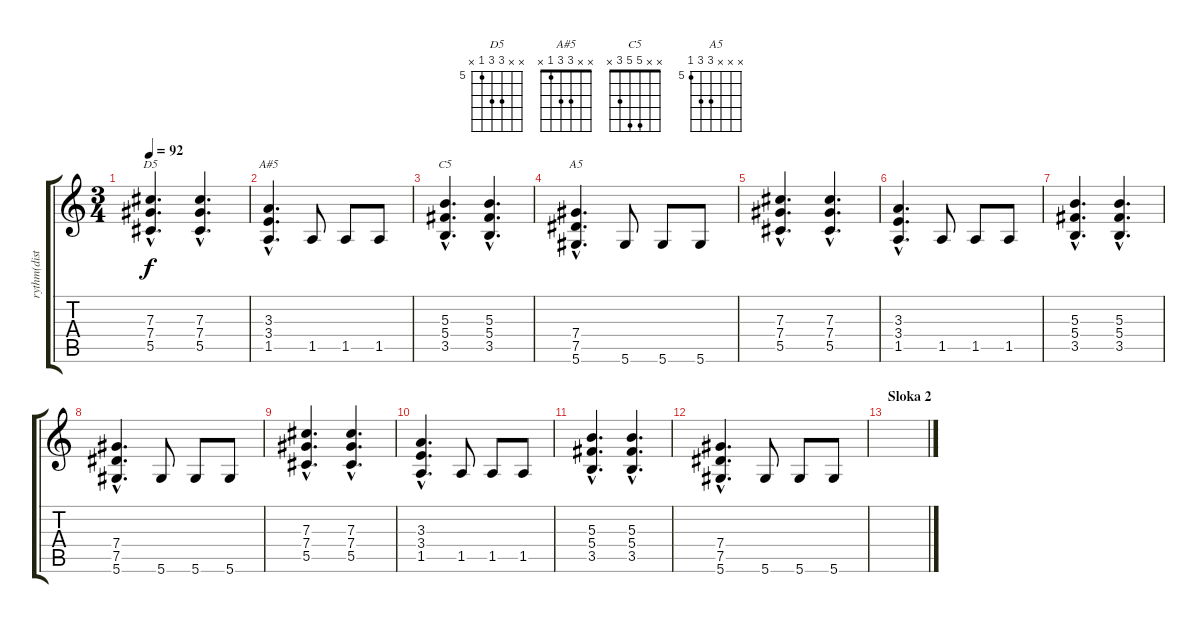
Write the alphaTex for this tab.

\track ("rythm(dist)" "rythm(dist") {instrument distortionguitar}
\staff {score tabs}
\tuning (Eb4 Bb3 Gb3 Db3 Ab2 Eb2) {hide}
\chord ("D5" x x 7 7 5 x) {firstfret 5}
\chord ("A#5" x x 3 3 1 x)
\chord ("C5" x x 5 5 3 x)
\chord ("A5" x x x 7 7 5) {firstfret 5}
\ts (3 4)
\tempo 92
\clef g2
\ks c
(7.3{hac} 7.4{hac} 5.5{hac}).4{d ch "D5" dy f} (7.3{hac} 7.4{hac} 5.5{hac}).4{d} |
(3.3{hac} 3.4{hac} 1.5{hac}).4{d ch "A#5"} 1.5.8 1.5.8 1.5.8 |
(5.3{hac} 5.4{hac} 3.5).4{d ch "C5"} (5.3{hac} 5.4{hac} 3.5{hac}).4{d} |
(7.4{hac} 7.5{hac} 5.6{hac}).4{d ch "A5"} 5.6.8 5.6.8 5.6.8 |
(7.3{hac} 7.4{hac} 5.5{hac}).4{d} (7.3{hac} 7.4{hac} 5.5{hac}).4{d} |
(3.3{hac} 3.4{hac} 1.5{hac}).4{d} 1.5.8 1.5.8 1.5.8 |
(5.3{hac} 5.4{hac} 3.5).4{d} (5.3{hac} 5.4{hac} 3.5{hac}).4{d} |
(7.4{hac} 7.5 5.6{hac}).4{d} 5.6.8 5.6.8 5.6.8 |
(7.3{hac} 7.4{hac} 5.5{hac}).4{d} (7.3{hac} 7.4{hac} 5.5{hac}).4{d} |
(3.3{hac} 3.4{hac} 1.5{hac}).4{d} 1.5.8 1.5.8 1.5.8 |
(5.3{hac} 5.4{hac} 3.5).4{d} (5.3{hac} 5.4{hac} 3.5{hac}).4{d} |
(7.4{hac} 7.5 5.6{hac}).4{d} 5.6.8 5.6.8 5.6.8 |
\section ("" "Sloka 2")
